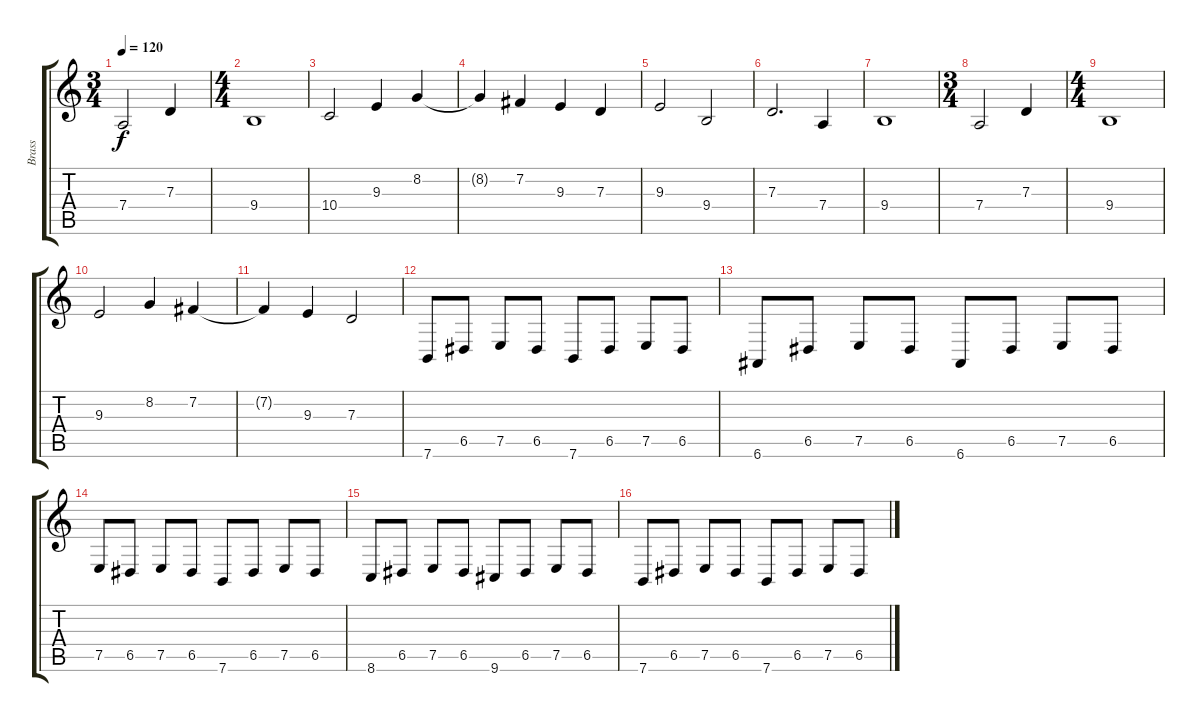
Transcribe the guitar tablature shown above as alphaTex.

\track ("Brass" "Brass") {instrument brasssection}
\staff {score tabs}
\tuning (E4 B3 G3 D3 A2 E2) {hide}
\ts (3 4)
\tempo 120
\clef g2
\ks c
7.4.2{dy f} 7.3.4 |
\ts (4 4)
9.4.1 |
10.4.2 9.3.4 8.2.4 |
8.2{t}.4 7.2.4 9.3.4 7.3.4 |
9.3.2 9.4.2 |
7.3.2{d} 7.4.4 |
9.4.1 |
\ts (3 4)
7.4.2 7.3.4 |
\ts (4 4)
9.4.1 |
9.3.2 8.2.4 7.2.4 |
7.2{t}.4 9.3.4 7.3.2 |
7.6.8 6.5.8 7.5.8 6.5.8 7.6.8 6.5.8 7.5.8 6.5.8 |
6.6.8 6.5.8 7.5.8 6.5.8 6.6.8 6.5.8 7.5.8 6.5.8 |
7.5.8 6.5.8 7.5.8 6.5.8 7.6.8 6.5.8 7.5.8 6.5.8 |
8.6.8 6.5.8 7.5.8 6.5.8 9.6.8 6.5.8 7.5.8 6.5.8 |
7.6.8 6.5.8 7.5.8 6.5.8 7.6.8 6.5.8 7.5.8 6.5.8
